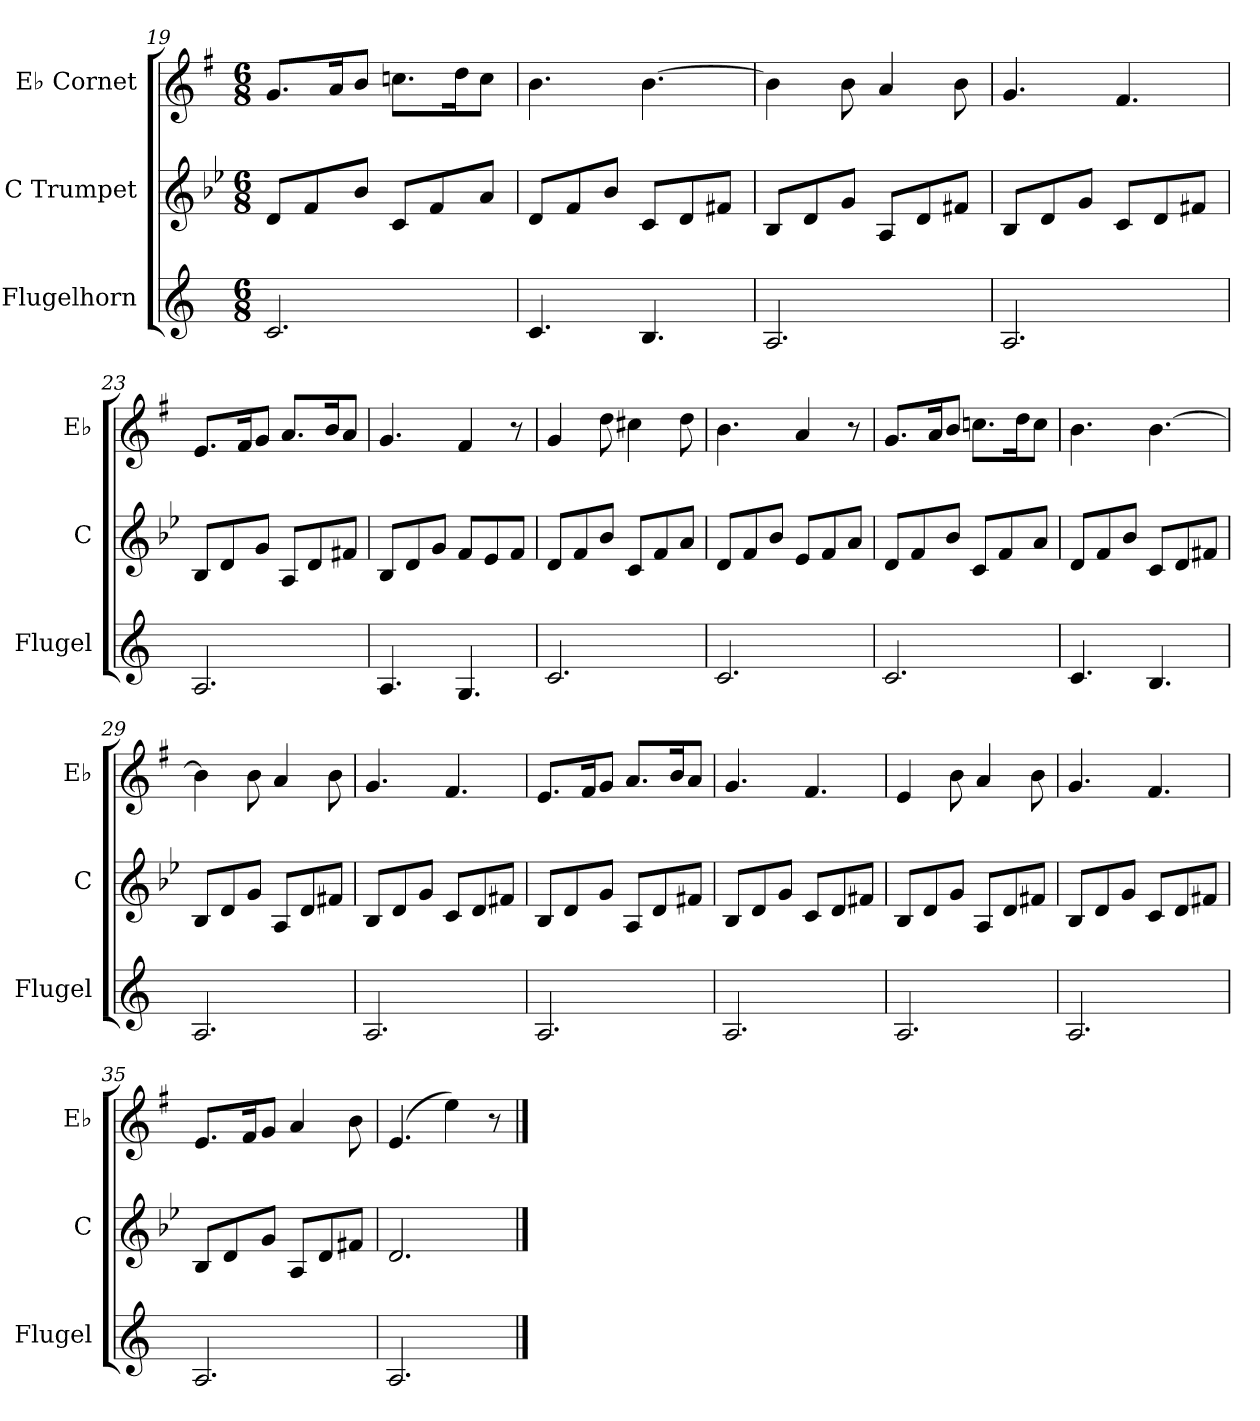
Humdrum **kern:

**kern	**kern	**kern
*part3	*part2	*part1
*staff3	*staff2	*staff1
*I"Flugelhorn	*I"C Trumpet	*I"E♭ Cornet
*I'Flugel	*I'C	*I'E♭
*clefG2	*clefG2	*clefG2
*ITrd1c2	*	*ITrd1c2
*k[b-e-]	*k[b-e-]	*k[b-]
*M6/8	*M6/8	*M6/8
=19	=19	=19
2.B-/	8d/L	8.f/L
.	8f/	.
.	.	16g/K
.	8b-/J	8a/J
.	8c/L	8.b-X\L
.	8f/	.
.	.	16cc\K
.	8a/J	8b-\J
=20	=20	=20
4.B-/	8d/L	4.a\
.	8f/	.
.	8b-/J	.
4.A/	8c/L	[4.a\
.	8d/	.
.	8f#X/J	.
=21	=21	=21
2.G/	8B-/L	4a\]
.	8d/	.
.	8g/J	8a\
.	8A/L	4g/
.	8d/	.
.	8f#X/J	8a\
!!LO:LB:g=z
=22	=22	=22
2.G/	8B-/L	4.f/
.	8d/	.
.	8g/J	.
.	8c/L	4.e/
.	8d/	.
.	8f#X/J	.
=23	=23	=23
2.G/	8B-/L	8.d/L
.	8d/	.
.	.	16e/K
.	8g/J	8f/J
.	8A/L	8.g/L
.	8d/	.
.	.	16a/K
.	8f#X/J	8g/J
=24	=24	=24
4.G/	8B-/L	4.f/
.	8d/	.
.	8g/J	.
4.F/	8f/L	4e/
.	8e-/	.
.	8f/J	8r
=25	=25	=25
2.B-/	8d/L	4f/
.	8f/	.
.	8b-/J	8cc\
.	8c/L	4bn\
.	8f/	.
.	8a/J	8cc\
!!LO:PB:g=z
=26	=26	=26
2.B-/	8d/L	4.a\
.	8f/	.
.	8b-/J	.
.	8e-/L	4g/
.	8f/	.
.	8a/J	8r
=27	=27	=27
2.B-/	8d/L	8.f/L
.	8f/	.
.	.	16g/K
.	8b-/J	8a/J
.	8c/L	8.b-X\L
.	8f/	.
.	.	16cc\K
.	8a/J	8b-\J
=28	=28	=28
4.B-/	8d/L	4.a\
.	8f/	.
.	8b-/J	.
4.A/	8c/L	[4.a\
.	8d/	.
.	8f#X/J	.
=29	=29	=29
2.G/	8B-/L	4a\]
.	8d/	.
.	8g/J	8a\
.	8A/L	4g/
.	8d/	.
.	8f#X/J	8a\
!!LO:LB:g=z
=30	=30	=30
2.G/	8B-/L	4.f/
.	8d/	.
.	8g/J	.
.	8c/L	4.e/
.	8d/	.
.	8f#X/J	.
=31	=31	=31
2.G/	8B-/L	8.d/L
.	8d/	.
.	.	16e/K
.	8g/J	8f/J
.	8A/L	8.g/L
.	8d/	.
.	.	16a/K
.	8f#X/J	8g/J
=32	=32	=32
2.G/	8B-/L	4.f/
.	8d/	.
.	8g/J	.
.	8c/L	4.e/
.	8d/	.
.	8f#X/J	.
=33	=33	=33
2.G/	8B-/L	4d/
.	8d/	.
.	8g/J	8a\
.	8A/L	4g/
.	8d/	.
.	8f#X/J	8a\
!!LO:LB:g=z
=34	=34	=34
2.G/	8B-/L	4.f/
.	8d/	.
.	8g/J	.
.	8c/L	4.e/
.	8d/	.
.	8f#X/J	.
=35	=35	=35
2.G/	8B-/L	8.d/L
.	8d/	.
.	.	16e/K
.	8g/J	8f/J
.	8A/L	4g/
.	8d/	.
.	8f#X/J	8a\
=36	=36	=36
2.G/	2.d/	(>4.d/
.	.	4dd\)
.	.	8r
==	==	==
*-	*-	*-
